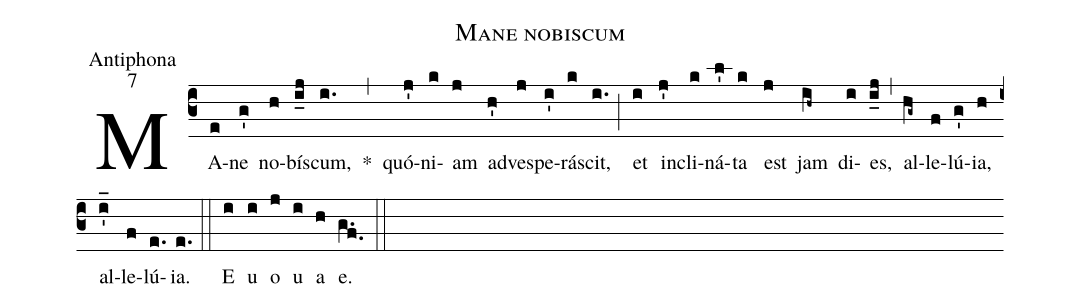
name:Mane nobiscum;
office-part:Antiphona;
mode:7;
%%
(c3) MA(e)ne(g') no(h)bí(i_j)scum,(i.) *(,) quó(j')ni(k)am(j) ad(h')ve(j)spe(i')rá(k)scit,(i.) (;) et(i) in(j')cli(k)ná(l')ta(k) est(j) jam(ih~) di(i)es,(i_j) (,) al(hg~)le(f)lú(g')ia,(h) al(i'_)le(f)lú(e.)ia.(e.) (::) <eu>E(i) u(i) o(j) u(i) a(h) e.</eu>(g.f.) (::)
